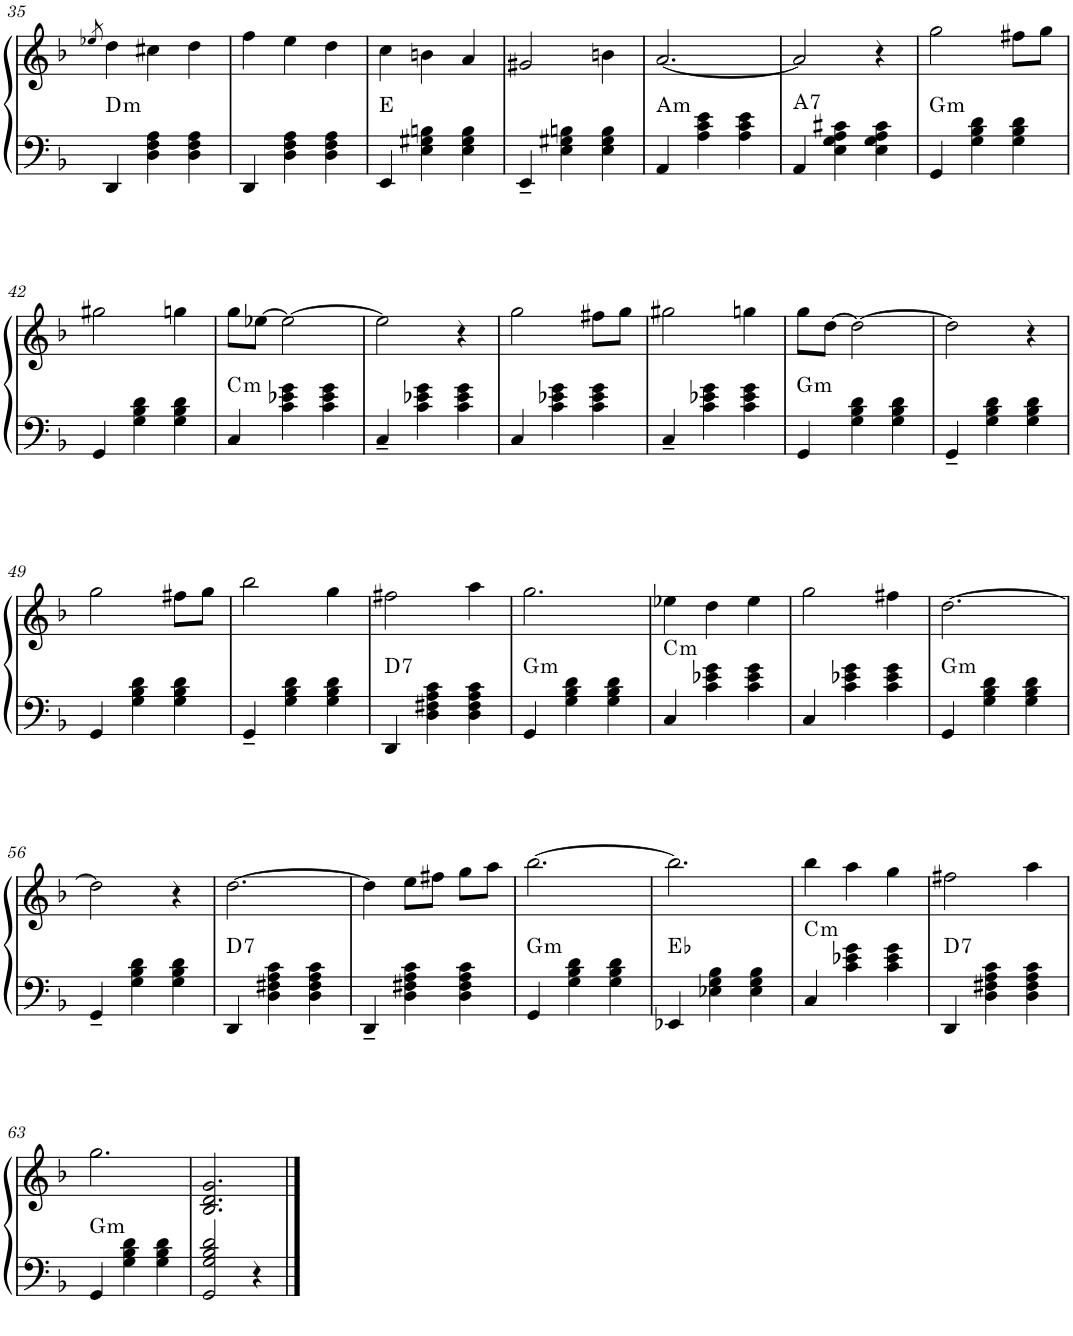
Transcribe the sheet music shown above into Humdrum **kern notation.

**kern	**kern	**harte
*part1	*part1	*part1
*staff2	*staff1	*
*I"Akordeon	*	*
*I'Ak.	*	*
!!LO:PB:g=z
*clefF4	*clefG2	*
*k[b-]	*k[b-]	*
*F:	*F:	*
*M3/4	*M3/4	*
=35	=35	=35
.	8qee-X/	.
!	!	!LO:H:kt=m
4DD/	4dd\	D:min
4D\ 4F\ 4A\	4cc#X\	.
4D\ 4F\ 4A\	4dd\	.
=36	=36	=36
4DD/	4ff\	.
4D\ 4F\ 4A\	4ee\	.
4D\ 4F\ 4A\	4dd\	.
=37	=37	=37
4EE/	4cc\	E:maj
4E\ 4G#X\ 4Bn\	4bn\	.
4E\ 4G#\ 4B\	4a/	.
=38	=38	=38
4EE~/	2g#X/	.
4E\ 4G#X\ 4Bn\	.	.
4E\ 4G#\ 4B\	4bn\	.
=39	=39	=39
!	!	!LO:H:kt=m
4AA/	[2.a/	A:min
4A\ 4c\ 4e\	.	.
4A\ 4c\ 4e\	.	.
=40	=40	=40
!	!	!LO:H:kt=7
4AA/	2a/]	A:7
4E\ 4G\ 4A\ 4c#X\	.	.
4E\ 4G\ 4A\ 4c#\	4r	.
=41	=41	=41
!	!	!LO:H:kt=m
4GG/	2gg\	G:min
4G\ 4B-\ 4d\	.	.
4G\ 4B-\ 4d\	8ff#X\L	.
.	8gg\J	.
!!LO:LB:g=z
=42	=42	=42
4GG/	2gg#X\	.
4G\ 4B-\ 4d\	.	.
4G\ 4B-\ 4d\	4ggn\	.
=43	=43	=43
!	!	!LO:H:kt=m
4C/	8gg\L	C:min
.	[8ee-X\J	.
4c\ 4e-X\ 4g\	2ee-\_	.
4c\ 4e-\ 4g\	.	.
=44	=44	=44
4C~/	2ee-\]	.
4c\ 4e-X\ 4g\	.	.
4c\ 4e-\ 4g\	4r	.
=45	=45	=45
4C/	2gg\	.
4c\ 4e-X\ 4g\	.	.
4c\ 4e-\ 4g\	8ff#X\L	.
.	8gg\J	.
=46	=46	=46
4C~/	2gg#X\	.
4c\ 4e-X\ 4g\	.	.
4c\ 4e-\ 4g\	4ggn\	.
=47	=47	=47
!	!	!LO:H:kt=m
4GG/	8gg\L	G:min
.	[8dd\J	.
4G\ 4B-\ 4d\	2dd\_	.
4G\ 4B-\ 4d\	.	.
=48	=48	=48
4GG~/	2dd\]	.
4G\ 4B-\ 4d\	.	.
4G\ 4B-\ 4d\	4r	.
!!LO:LB:g=z
=49	=49	=49
4GG/	2gg\	.
4G\ 4B-\ 4d\	.	.
4G\ 4B-\ 4d\	8ff#X\L	.
.	8gg\J	.
=50	=50	=50
4GG~/	2bb-\	.
4G\ 4B-\ 4d\	.	.
4G\ 4B-\ 4d\	4gg\	.
=51	=51	=51
!	!	!LO:H:kt=7
4DD/	2ff#X\	D:7
4D\ 4F#X\ 4A\ 4c\	.	.
4D\ 4F#\ 4A\ 4c\	4aa\	.
=52	=52	=52
!	!	!LO:H:kt=m
4GG/	2.gg\	G:min
4G\ 4B-\ 4d\	.	.
4G\ 4B-\ 4d\	.	.
=53	=53	=53
!	!	!LO:H:kt=m
4C/	4ee-X\	C:min
4c\ 4e-X\ 4g\	4dd\	.
4c\ 4e-\ 4g\	4ee-\	.
=54	=54	=54
4C/	2gg\	.
4c\ 4e-X\ 4g\	.	.
4c\ 4e-\ 4g\	4ff#X\	.
=55	=55	=55
!	!	!LO:H:kt=m
4GG/	[2.dd\	G:min
4G\ 4B-\ 4d\	.	.
4G\ 4B-\ 4d\	.	.
!!LO:LB:g=z
=56	=56	=56
4GG~/	2dd\]	.
4G\ 4B-\ 4d\	.	.
4G\ 4B-\ 4d\	4r	.
=57	=57	=57
!	!	!LO:H:kt=7
4DD/	[2.dd\	D:7
4D\ 4F#X\ 4A\ 4c\	.	.
4D\ 4F#\ 4A\ 4c\	.	.
=58	=58	=58
4DD~/	4dd\]	.
4D\ 4F#X\ 4A\ 4c\	8ee\L	.
.	8ff#X\J	.
4D\ 4F#\ 4A\ 4c\	8gg\L	.
.	8aa\J	.
=59	=59	=59
!	!	!LO:H:kt=m
4GG/	[2.bb-\	G:min
4G\ 4B-\ 4d\	.	.
4G\ 4B-\ 4d\	.	.
=60	=60	=60
4EE-X/	2.bb-\]	Eb:maj
4E-X\ 4G\ 4B-\	.	.
4E-\ 4G\ 4B-\	.	.
=61	=61	=61
!	!	!LO:H:kt=m
4C/	4bb-\	C:min
4c\ 4e-X\ 4g\	4aa\	.
4c\ 4e-\ 4g\	4gg\	.
=62	=62	=62
!	!	!LO:H:kt=7
4DD/	2ff#X\	D:7
4D\ 4F#X\ 4A\ 4c\	.	.
4D\ 4F#\ 4A\ 4c\	4aa\	.
!!LO:LB:g=z
=63	=63	=63
!	!	!LO:H:kt=m
4GG/	2.gg\	G:min
4G\ 4B-\ 4d\	.	.
4G\ 4B-\ 4d\	.	.
=64	=64	=64
2GG/ 2G/ 2B-/ 2d/	2.B-/ 2.d/ 2.g/	.
4r	.	.
==	==	==
*-	*-	*-
